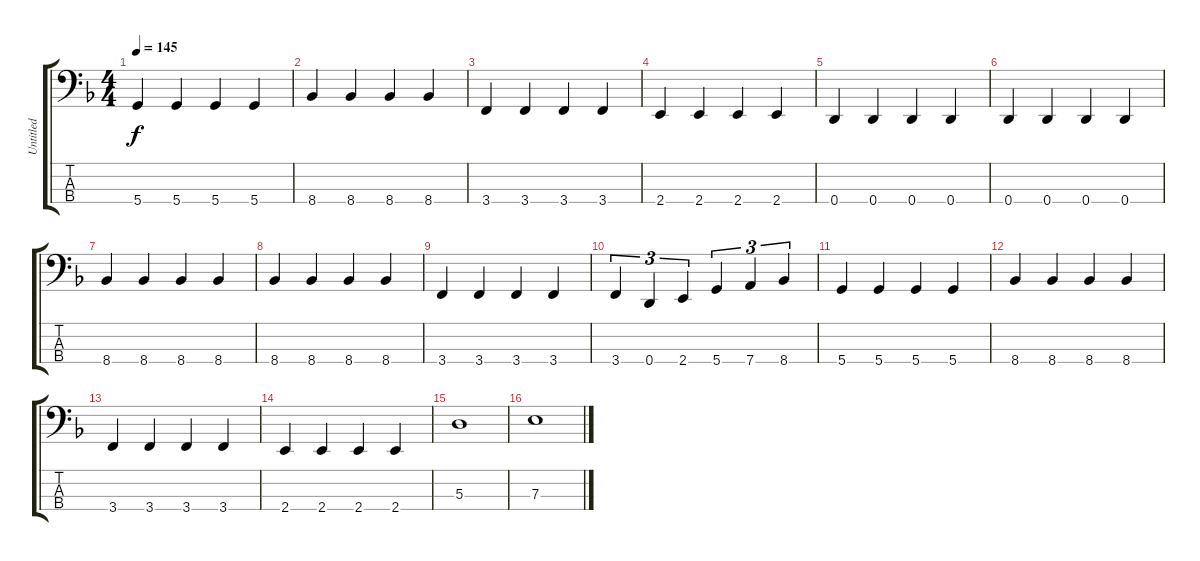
\track ("Untitled" "Untitled") {instrument electricbasspick}
\staff {score tabs}
\tuning (G2 D2 A1 D1) {hide}
\ts (4 4)
\tempo 145
\clef f4
\ks f
5.4.4{dy f} 5.4.4 5.4.4 5.4.4 |
8.4.4 8.4.4 8.4.4 8.4.4 |
3.4.4 3.4.4 3.4.4 3.4.4 |
2.4.4 2.4.4 2.4.4 2.4.4 |
0.4.4 0.4.4 0.4.4 0.4.4 |
0.4.4 0.4.4 0.4.4 0.4.4 |
8.4.4 8.4.4 8.4.4 8.4.4 |
8.4.4 8.4.4 8.4.4 8.4.4 |
3.4.4 3.4.4 3.4.4 3.4.4 |
3.4.4{tu (3 2)} 0.4.4{tu (3 2)} 2.4.4{tu (3 2)} 5.4.4{tu (3 2)} 7.4.4{tu (3 2)} 8.4.4{tu (3 2)} |
5.4.4 5.4.4 5.4.4 5.4.4 |
8.4.4 8.4.4 8.4.4 8.4.4 |
3.4.4 3.4.4 3.4.4 3.4.4 |
2.4.4 2.4.4 2.4.4 2.4.4 |
5.3.1 |
7.3.1
